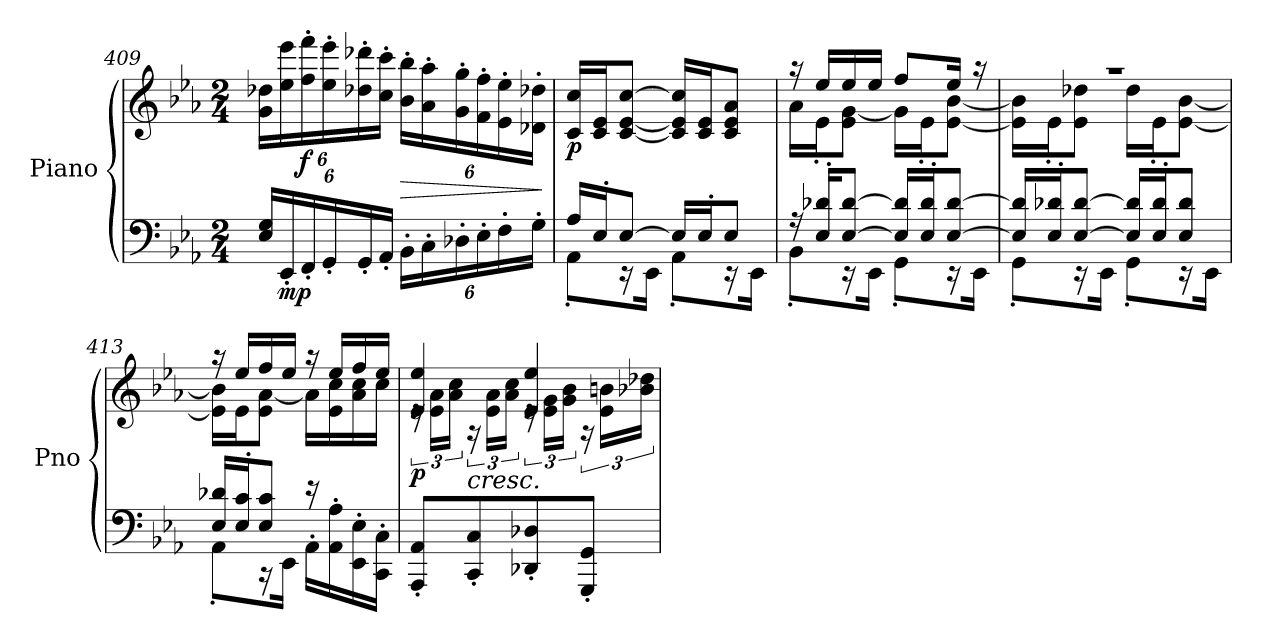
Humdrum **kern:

**kern	**kern	**dynam
*part1	*part1	*part1
*staff2	*staff1	*staff1/2
*I"Piano	*	*
*I'Pno	*	*
*clefF4	*clefG2	*
*k[b-e-a-]	*k[b-e-a-]	*
*M2/4	*M2/4	*
*Xbrackettup	*Xbrackettup	*
=409	=409	=409
24E-/ 24G/LL	24g\ 24dd-X\LL	.
!	!	!LO:DY:b=2
24EE-'/	24ee-\ 24eee-\	mp
!	!	!LO:DY:b
24FF'/	24ff\' 24fff\'	f
24GG'/	24ee-\' 24eee-\'	.
24GG'/	24dd-X\' 24ddd-X\'	.
24AA-'/JJ	24cc\' 24ccc\'JJ	.
!	!	!LO:HP:b
24BB-'\LL	24b-\' 24bb-\'LL	>
24C'\	24a-\' 24aa-\'	.
24D-X'\	24g\' 24gg\'	.
24E-'\	24f\' 24ff\'	.
24F'\	24e-\' 24ee-\'	.
24G'\JJ	24d-X\' 24dd-X\'JJ	.
.	.	]
=410	=410	=410
*^	*	*
!	!	!	!LO:DY:b
16A-/LL	8AA-'\L	16c/ 16cc/LL	p
16E-'/J	.	16c/ 16e-/J	.
[8E-/J	16r	[8c/ [8e-/ [8cc/J	.
.	16EE-\Jk	.	.
16E-/LL]	8AA-'\L	16c/] 16e-/] 16cc/]LL	.
16E-'/J	.	16c/ 16e-/J	.
8E-/J	16r	8c/ 8e-/ 8a-/J	.
.	16EE-\Jk	.	.
=411	=411	=411	=411
*	*	*^	*
16r	8BB-'\L	16r	16a-\LL	.
16E-/' 16d-X/'KL	.	16ee-/LL	16e-'\J	.
[8E-/ [8d-/J	16r	16ee-/	8e-\ [8g\J	.
.	16EE-\Jk	16ee-/JJ	.	.
16E-/] 16d-/]LL	8GG'\L	8ff/L	16g\LL]	.
16E-/' 16d-/'J	.	.	16e-'\J	.
[8E-/ [8d-/J	16r	16ee-/Jk	[8e-\ [8b-\J	.
.	16EE-\Jk	16r	.	.
!!LO:PB:g=z	!!
=412	=412	=412	=412	=412
16E-/] 16d-/]LL	8GG'\L	2r	16e-\] 16b-\]LL	.
16E-/' 16d-X/'J	.	.	16e-'\J	.
[8E-/ [8d-/J	16r	.	8e-\ 8dd-X\J	.
.	16EE-\Jk	.	.	.
16E-/] 16d-/]LL	8GG'\L	.	16dd-\LL	.
16E-/' 16d-/'J	.	.	16e-'\J	.
8E-/ 8d-/J	16r	.	[8e-\ [8b-\J	.
.	16EE-\Jk	.	.	.
=413	=413	=413	=413	=413
16E-/ 16d-X/LL	8AA-'\L	16r	16e-\] 16b-\]LL	.
16E-/' 16c/'J	.	16ee-/LL	16e-\J	.
8E-/ 8c/J	16r	16ff/	8e-\ [8a-\J	.
.	16EE-\Jk	16ee-/JJ	.	.
16AA-'\LL	16re	16r	16a-\LL]	.
16AA-\' 16A-\'	8.rFFFyy	16ee-/LL	16e-\ 16cc\	.
16EE-\' 16E-\'	.	16ff/	16a-\ 16cc\	.
16CC\' 16C\'JJ	.	16ee-/JJ	16cc\JJ	.
*v	*v	*	*	*
=414	=414	=414	=414
*	*	*brackettup	*
!	!	!	!LO:DY:b
8AAA-/' 8AA-/'L	4e-/ 4ee-/	24re	p
.	.	24e-\ 24a-\LL	.
.	.	24a-\ 24cc\JJ	.
!	!	!LO:TX:b:i:t=cresc.	!
8CC/' 8C/'	.	24r	.
.	.	24e-\ 24a-\LL	.
.	.	24a-\ 24cc\JJ	.
8DD-X/' 8D-X/'	4e-/ 4ee-/	24re	.
.	.	24e-\ 24g\LL	.
.	.	24g\ 24b-\JJ	.
8GGG/' 8GG/'J	.	24r	.
.	.	24e-\ 24bn\LL	.
.	.	24b-X\ 24dd-X\JJ	.
*	*v	*v	*
=	=	=
*-	*-	*-
